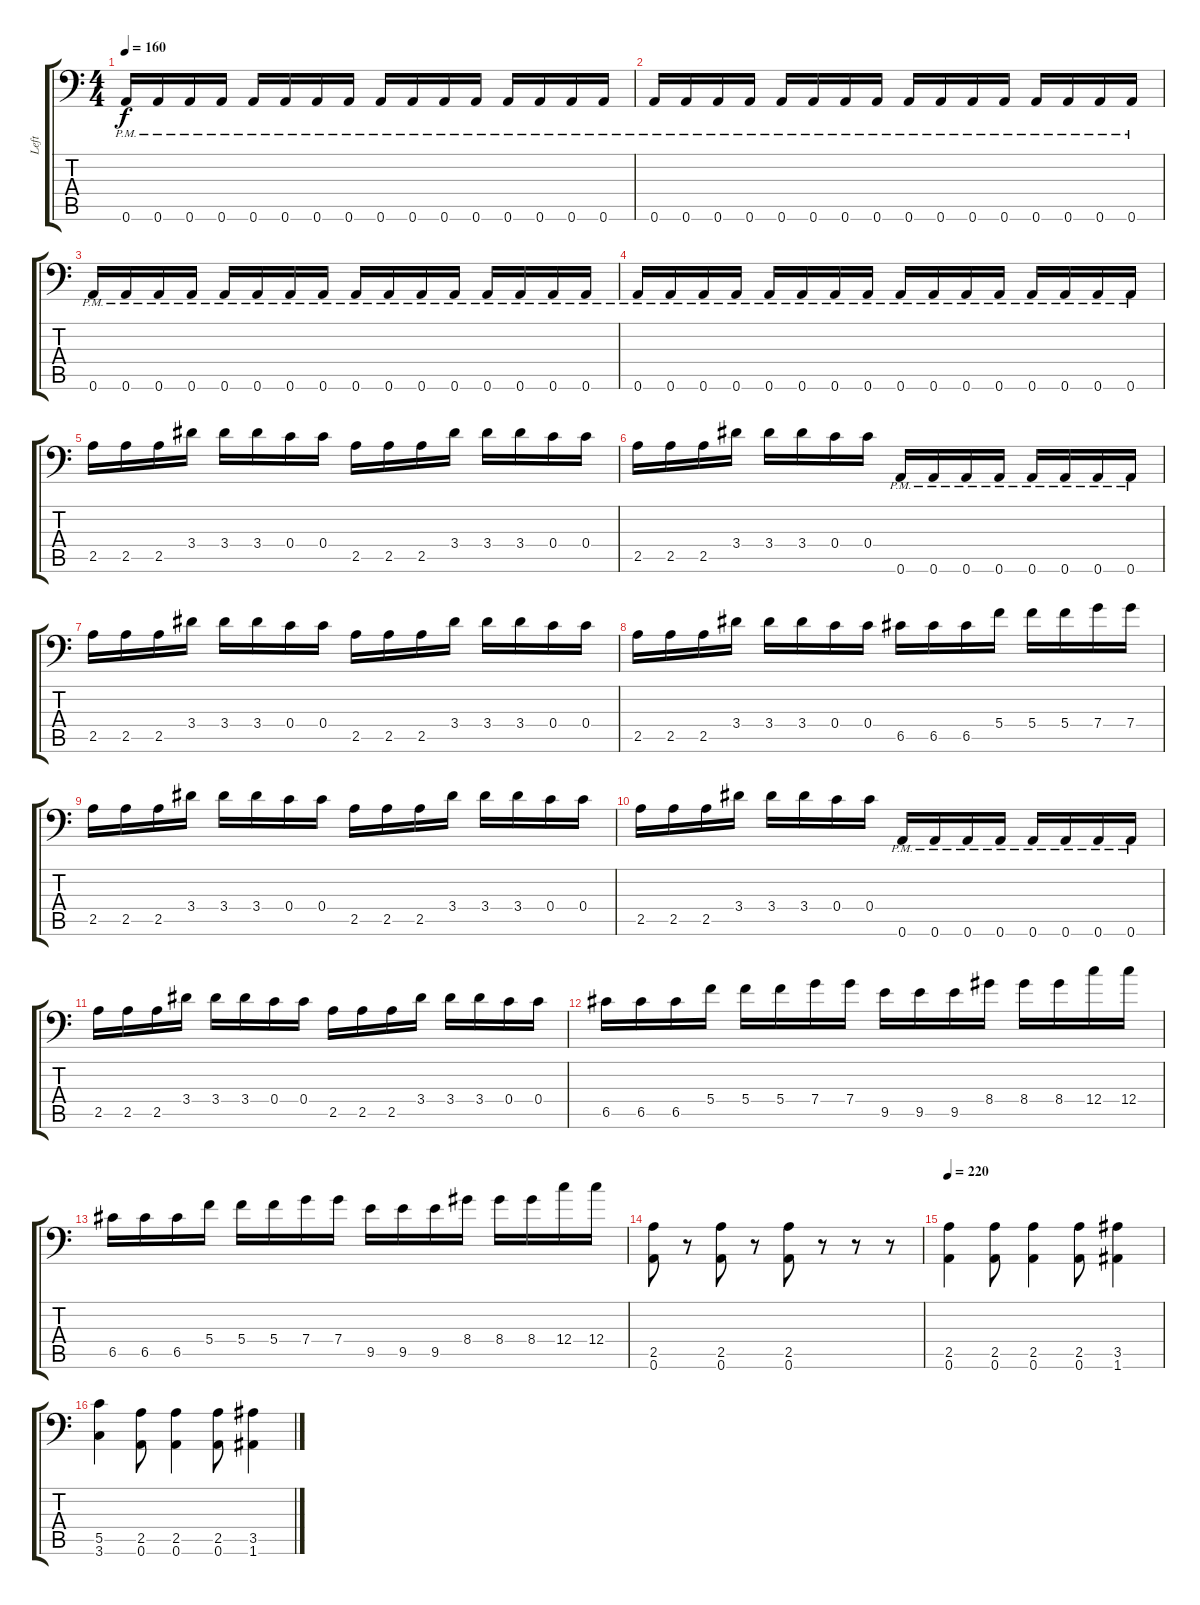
\track ("Left" "Left") {instrument distortionguitar}
\staff {score tabs}
\tuning (D4 A3 F3 C3 G2 A1) {hide}
\ts (4 4)
\tempo 160
\clef f4
\ks c
0.6{pm}.16{dy f} 0.6{pm}.16 0.6{pm}.16 0.6{pm}.16 0.6{pm}.16 0.6{pm}.16 0.6{pm}.16 0.6{pm}.16 0.6{pm}.16 0.6{pm}.16 0.6{pm}.16 0.6{pm}.16 0.6{pm}.16 0.6{pm}.16 0.6{pm}.16 0.6{pm}.16 |
0.6{pm}.16 0.6{pm}.16 0.6{pm}.16 0.6{pm}.16 0.6{pm}.16 0.6{pm}.16 0.6{pm}.16 0.6{pm}.16 0.6{pm}.16 0.6{pm}.16 0.6{pm}.16 0.6{pm}.16 0.6{pm}.16 0.6{pm}.16 0.6{pm}.16 0.6{pm}.16 |
0.6{pm}.16 0.6{pm}.16 0.6{pm}.16 0.6{pm}.16 0.6{pm}.16 0.6{pm}.16 0.6{pm}.16 0.6{pm}.16 0.6{pm}.16 0.6{pm}.16 0.6{pm}.16 0.6{pm}.16 0.6{pm}.16 0.6{pm}.16 0.6{pm}.16 0.6{pm}.16 |
0.6{pm}.16 0.6{pm}.16 0.6{pm}.16 0.6{pm}.16 0.6{pm}.16 0.6{pm}.16 0.6{pm}.16 0.6{pm}.16 0.6{pm}.16 0.6{pm}.16 0.6{pm}.16 0.6{pm}.16 0.6{pm}.16 0.6{pm}.16 0.6{pm}.16 0.6{pm}.16 |
2.5.16 2.5.16 2.5.16 3.4.16 3.4.16 3.4.16 0.4.16 0.4.16 2.5.16 2.5.16 2.5.16 3.4.16 3.4.16 3.4.16 0.4.16 0.4.16 |
2.5.16 2.5.16 2.5.16 3.4.16 3.4.16 3.4.16 0.4.16 0.4.16 0.6{pm}.16 0.6{pm}.16 0.6{pm}.16 0.6{pm}.16 0.6{pm}.16 0.6{pm}.16 0.6{pm}.16 0.6{pm}.16 |
2.5.16 2.5.16 2.5.16 3.4.16 3.4.16 3.4.16 0.4.16 0.4.16 2.5.16 2.5.16 2.5.16 3.4.16 3.4.16 3.4.16 0.4.16 0.4.16 |
2.5.16 2.5.16 2.5.16 3.4.16 3.4.16 3.4.16 0.4.16 0.4.16 6.5.16 6.5.16 6.5.16 5.4.16 5.4.16 5.4.16 7.4.16 7.4.16 |
2.5.16 2.5.16 2.5.16 3.4.16 3.4.16 3.4.16 0.4.16 0.4.16 2.5.16 2.5.16 2.5.16 3.4.16 3.4.16 3.4.16 0.4.16 0.4.16 |
2.5.16 2.5.16 2.5.16 3.4.16 3.4.16 3.4.16 0.4.16 0.4.16 0.6{pm}.16 0.6{pm}.16 0.6{pm}.16 0.6{pm}.16 0.6{pm}.16 0.6{pm}.16 0.6{pm}.16 0.6{pm}.16 |
2.5.16 2.5.16 2.5.16 3.4.16 3.4.16 3.4.16 0.4.16 0.4.16 2.5.16 2.5.16 2.5.16 3.4.16 3.4.16 3.4.16 0.4.16 0.4.16 |
6.5.16 6.5.16 6.5.16 5.4.16 5.4.16 5.4.16 7.4.16 7.4.16 9.5.16 9.5.16 9.5.16 8.4.16 8.4.16 8.4.16 12.4.16 12.4.16 |
6.5.16 6.5.16 6.5.16 5.4.16 5.4.16 5.4.16 7.4.16 7.4.16 9.5.16 9.5.16 9.5.16 8.4.16 8.4.16 8.4.16 12.4.16 12.4.16 |
(2.5 0.6).8 r.8 (2.5 0.6).8 r.8 (2.5 0.6).8 r.8 r.8 r.8 |
\tempo 220
(2.5 0.6).4 (2.5 0.6).8 (2.5 0.6).4 (2.5 0.6).8 (3.5 1.6).4 |
(5.5 3.6).4 (2.5 0.6).8 (2.5 0.6).4 (2.5 0.6).8 (3.5 1.6).4
